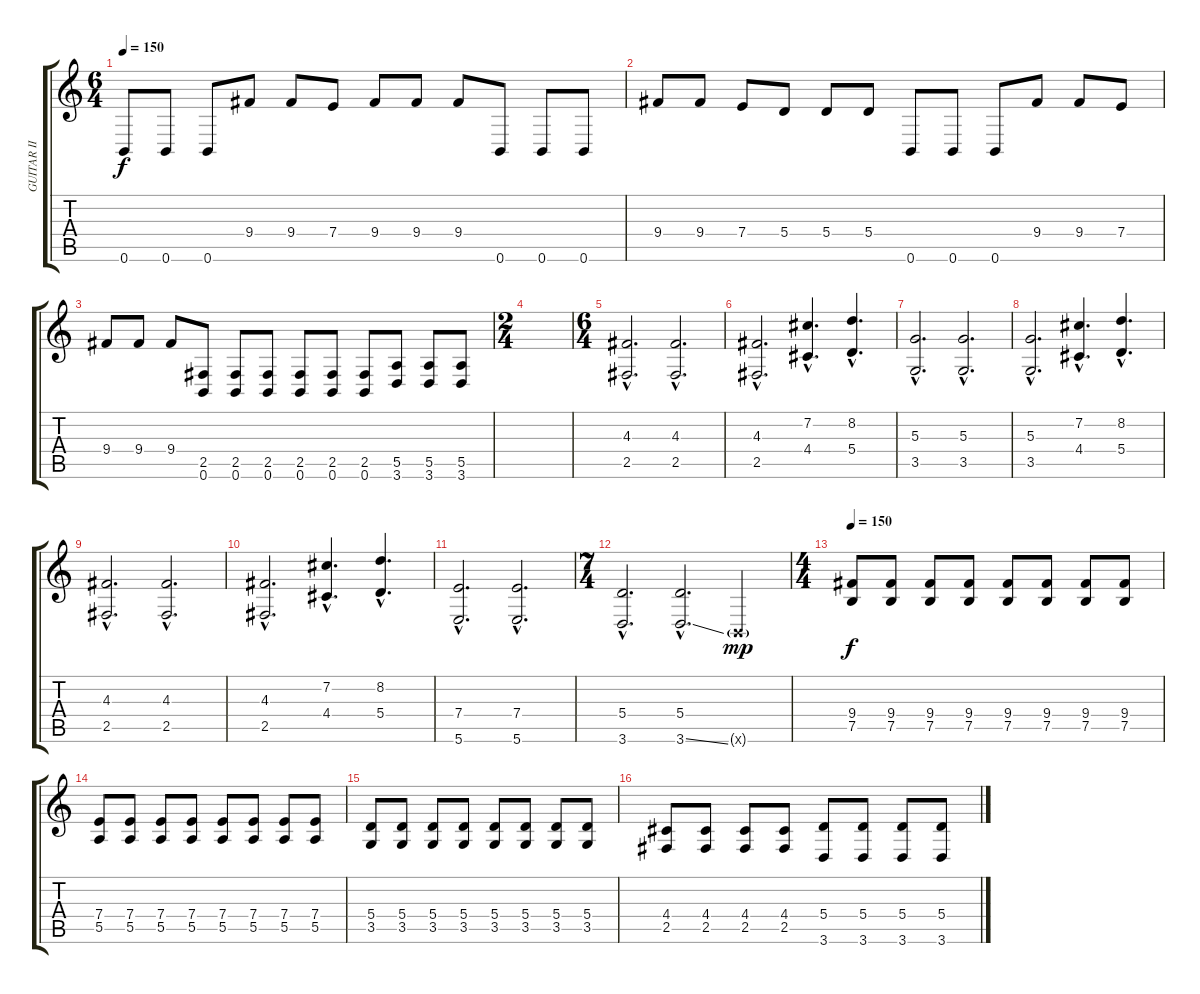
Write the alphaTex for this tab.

\track ("GUITAR II" "GUITAR II") {instrument distortionguitar}
\staff {score tabs}
\tuning (B3 Gb3 D3 A2 E2 B1) {hide}
\ts (6 4)
\tempo 150
\clef g2
\ks c
0.6.8{dy f} 0.6.8 0.6.8 9.4.8 9.4.8 7.4.8 9.4.8 9.4.8 9.4.8 0.6.8 0.6.8 0.6.8 |
9.4.8 9.4.8 7.4.8 5.4.8 5.4.8 5.4.8 0.6.8 0.6.8 0.6.8 9.4.8 9.4.8 7.4.8 |
9.4.8 9.4.8 9.4.8 (2.5 0.6).8 (2.5 0.6).8 (2.5 0.6).8 (2.5 0.6).8 (2.5 0.6).8 (2.5 0.6).8 (5.5 3.6).8 (5.5 3.6).8 (5.5 3.6).8 |
\ts (2 4)
|
\ts (6 4)
(4.3{hac} 2.5{hac}).2{d} (4.3{hac} 2.5{hac}).2{d} |
(4.3{hac} 2.5{hac}).2{d} (7.2{hac} 4.4{hac}).4{d} (8.2{hac} 5.4{hac}).4{d} |
(5.3{hac} 3.5{hac}).2{d} (5.3{hac} 3.5{hac}).2{d} |
(5.3{hac} 3.5{hac}).2{d} (7.2{hac} 4.4{hac}).4{d} (8.2{hac} 5.4{hac}).4{d} |
(4.3{hac} 2.5{hac}).2{d} (4.3{hac} 2.5{hac}).2{d} |
(4.3{hac} 2.5{hac}).2{d} (7.2{hac} 4.4{hac}).4{d} (8.2{hac} 5.4{hac}).4{d} |
(7.4{hac} 5.6{hac}).2{d} (7.4{hac} 5.6{hac}).2{d} |
\ts (7 4)
(5.4{hac} 3.6{hac}).2{d} (5.4{hac} 3.6{ss hac}).2{d} 0.6{g x}.2{dy mp} |
\ts (4 4)
\tempo 150
(9.4 7.5).8{dy f} (9.4 7.5).8 (9.4 7.5).8 (9.4 7.5).8 (9.4 7.5).8 (9.4 7.5).8 (9.4 7.5).8 (9.4 7.5).8 |
(7.4 5.5).8 (7.4 5.5).8 (7.4 5.5).8 (7.4 5.5).8 (7.4 5.5).8 (7.4 5.5).8 (7.4 5.5).8 (7.4 5.5).8 |
(5.4 3.5).8 (5.4 3.5).8 (5.4 3.5).8 (5.4 3.5).8 (5.4 3.5).8 (5.4 3.5).8 (5.4 3.5).8 (5.4 3.5).8 |
(4.4 2.5).8 (4.4 2.5).8 (4.4 2.5).8 (4.4 2.5).8 (5.4 3.6).8 (5.4 3.6).8 (5.4 3.6).8 (5.4 3.6).8
